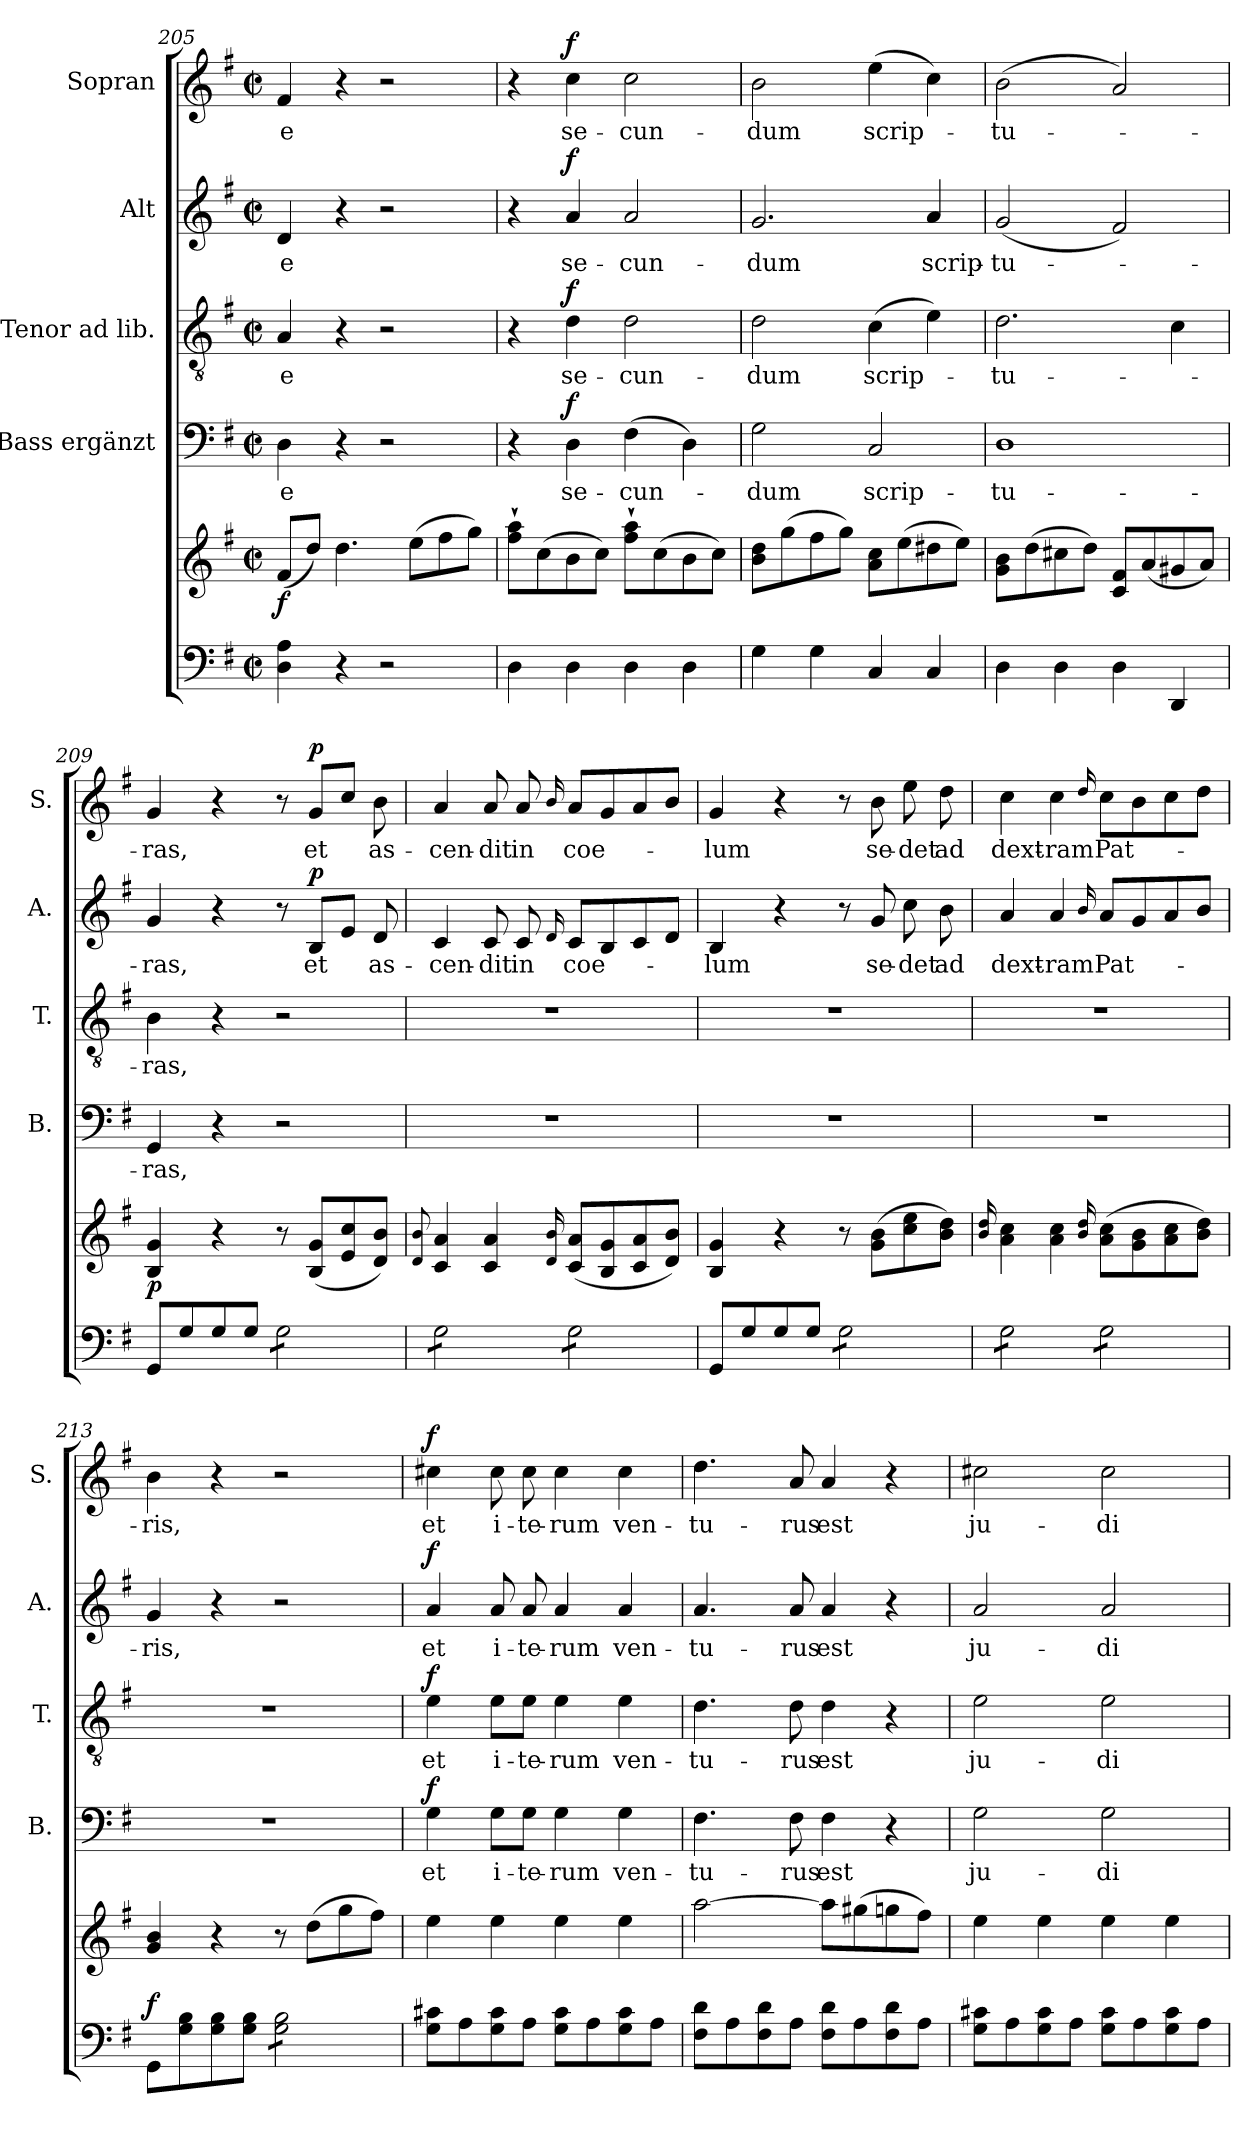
**kern	**kern	**dynam	**kern	**text	**dynam	**kern	**text	**dynam	**kern	**text	**dynam	**kern	**text	**dynam
*part5	*part5	*part5	*part4	*part4	*part4	*part3	*part3	*part3	*part2	*part2	*part2	*part1	*part1	*part1
*staff6	*staff5	*staff5/6	*staff4	*staff4	*staff4	*staff3	*staff3	*staff3	*staff2	*staff2	*staff2	*staff1	*staff1	*staff1
*	*	*	*I"Bass ergänzt	*	*	*I"Tenor ad lib.	*	*	*I"Alt	*	*	*I"Sopran	*	*
*	*	*	*I'B.	*	*	*I'T.	*	*	*I'A.	*	*	*I'S.	*	*
*clefF4	*clefG2	*	*clefF4	*	*	*clefGv2	*	*	*clefG2	*	*	*clefG2	*	*
*k[f#]	*k[f#]	*	*k[f#]	*	*	*k[f#]	*	*	*k[f#]	*	*	*k[f#]	*	*
*G:	*G:	*	*G:	*	*	*G:	*	*	*G:	*	*	*G:	*	*
*M2/2	*M2/2	*	*M2/2	*	*	*M2/2	*	*	*M2/2	*	*	*M2/2	*	*
*met(c|)	*met(c|)	*	*met(c|)	*	*	*met(c|)	*	*	*met(c|)	*	*	*met(c|)	*	*
=205	=205	=205	=205	=205	=205	=205	=205	=205	=205	=205	=205	=205	=205	=205
!	!	!LO:DY:b	!	!LO:LY:b	!	!	!LO:LY:b	!	!	!LO:LY:b	!	!	!LO:LY:b	!
4D\ 4A\	(<8f#/L	f	4D\	-e	.	4A/	-e	.	4d/	-e	.	4f#/	-e	.
.	8dd/J)	.	.	.	.	.	.	.	.	.	.	.	.	.
4r	4.dd\	.	4r	.	.	4r	.	.	4r	.	.	4r	.	.
2r	.	.	2r	.	.	2r	.	.	2r	.	.	2r	.	.
.	(>8ee\L	.	.	.	.	.	.	.	.	.	.	.	.	.
.	8ff#\	.	.	.	.	.	.	.	.	.	.	.	.	.
.	8gg\J)	.	.	.	.	.	.	.	.	.	.	.	.	.
=206	=206	=206	=206	=206	=206	=206	=206	=206	=206	=206	=206	=206	=206	=206
4D\	8ff#\`> 8aa\`>L	.	4r	.	.	4r	.	.	4r	.	.	4r	.	.
.	(>8cc\	.	.	.	.	.	.	.	.	.	.	.	.	.
!	!	!	!	!LO:LY:b	!LO:DY:a	!	!LO:LY:b	!LO:DY:a	!	!LO:LY:b	!LO:DY:a	!	!LO:LY:b	!LO:DY:a
4D\	8b\	.	4D\	se-	f	4d\	se-	f	4a/	se-	f	4cc\	se-	f
.	8cc\J)	.	.	.	.	.	.	.	.	.	.	.	.	.
!	!	!	!	!LO:LY:b	!	!	!LO:LY:b	!	!	!LO:LY:b	!	!	!LO:LY:b	!
4D\	8ff#\`> 8aa\`>L	.	(>4F#\	-cun-	.	2d\	-cun-	.	2a/	-cun-	.	2cc\	-cun-	.
.	(>8cc\	.	.	.	.	.	.	.	.	.	.	.	.	.
4D\	8b\	.	4D\)	.	.	.	.	.	.	.	.	.	.	.
.	8cc\J)	.	.	.	.	.	.	.	.	.	.	.	.	.
=207	=207	=207	=207	=207	=207	=207	=207	=207	=207	=207	=207	=207	=207	=207
!	!	!	!	!LO:LY:b	!	!	!LO:LY:b	!	!	!LO:LY:b	!	!	!LO:LY:b	!
4G\	8b\ 8dd\L	.	2G\	-dum	.	2d\	-dum	.	2.g/	-dum	.	2b\	-dum	.
.	(>8gg\	.	.	.	.	.	.	.	.	.	.	.	.	.
4G\	8ff#\	.	.	.	.	.	.	.	.	.	.	.	.	.
.	8gg\J)	.	.	.	.	.	.	.	.	.	.	.	.	.
!	!	!	!	!LO:LY:b	!	!	!LO:LY:b	!	!	!	!	!	!LO:LY:b	!
4C/	8a\ 8cc\L	.	2C/	scrip-	.	(>4c\	scrip-	.	.	.	.	(>4ee\	scrip-	.
.	(>8ee\	.	.	.	.	.	.	.	.	.	.	.	.	.
!	!	!	!	!	!	!	!	!	!	!LO:LY:b	!	!	!	!
4C/	8dd#X\	.	.	.	.	4e\)	.	.	4a/	scrip-	.	4cc\)	.	.
.	8ee\J)	.	.	.	.	.	.	.	.	.	.	.	.	.
!!LO:PB:g=z
=208	=208	=208	=208	=208	=208	=208	=208	=208	=208	=208	=208	=208	=208	=208
!	!	!	!	!LO:LY:b	!	!	!LO:LY:b	!	!	!LO:LY:b	!	!	!LO:LY:b	!
4D\	8g\ 8b\L	.	1D	-tu-	.	2.d\	-tu-	.	(<2g/	-tu-	.	(>2b\	-tu-	.
.	(>8dd\	.	.	.	.	.	.	.	.	.	.	.	.	.
4D\	8cc#X\	.	.	.	.	.	.	.	.	.	.	.	.	.
.	8dd\J)	.	.	.	.	.	.	.	.	.	.	.	.	.
4D\	8c/ 8f#/L	.	.	.	.	.	.	.	2f#/)	.	.	2a/)	.	.
.	(<8a/	.	.	.	.	.	.	.	.	.	.	.	.	.
4DD/	8g#X/	.	.	.	.	4c\	.	.	.	.	.	.	.	.
.	8a/J)	.	.	.	.	.	.	.	.	.	.	.	.	.
=209	=209	=209	=209	=209	=209	=209	=209	=209	=209	=209	=209	=209	=209	=209
!	!	!LO:DY:a=2	!	!LO:LY:b	!	!	!LO:LY:b	!	!	!LO:LY:b	!	!	!LO:LY:b	!
8GG/L	4B/ 4g/	p	4GG/	-ras,	.	4B\	-ras,	.	4g/	-ras,	.	4g/	-ras,	.
8G/	.	.	.	.	.	.	.	.	.	.	.	.	.	.
8G/	4r	.	4r	.	.	4r	.	.	4r	.	.	4r	.	.
8G/J	.	.	.	.	.	.	.	.	.	.	.	.	.	.
*tremolo	*	*	*	*	*	*	*	*	*	*	*	*	*	*
8G\L	8r	.	2r	.	.	2r	.	.	8r	.	.	8r	.	.
!	!	!	!	!	!	!	!	!	!	!LO:LY:b	!LO:DY:a	!	!LO:LY:b	!LO:DY:a
8G\	(<8B/ 8g/L	.	.	.	.	.	.	.	8B/L	et	p	8g/L	et	p
8G\	8e/ 8cc/	.	.	.	.	.	.	.	8e/J	.	.	8cc/J	.	.
!	!	!	!	!	!	!	!	!	!	!LO:LY:b	!	!	!LO:LY:b	!
8G\J	8d/ 8b/J)	.	.	.	.	.	.	.	8d/	as-	.	8b\	as-	.
=210	=210	=210	=210	=210	=210	=210	=210	=210	=210	=210	=210	=210	=210	=210
.	8qqd/ 8qqb/	.	.	.	.	.	.	.	.	.	.	.	.	.
!	!	!	!	!	!	!	!	!	!	!LO:LY:b	!	!	!LO:LY:b	!
8G\L	4c/ 4a/	.	1r	.	.	1r	.	.	4c/	-cen-	.	4a/	-cen-	.
8G\	.	.	.	.	.	.	.	.	.	.	.	.	.	.
!	!	!	!	!	!	!	!	!	!	!LO:LY:b	!	!	!LO:LY:b	!
8G\	4c/ 4a/	.	.	.	.	.	.	.	8c/	-dit	.	8a/	-dit	.
!	!	!	!	!	!	!	!	!	!	!LO:LY:b	!	!	!LO:LY:b	!
8G\J	.	.	.	.	.	.	.	.	8c/	in	.	8a/	in	.
.	16qqd/ 16qqb/	.	.	.	.	.	.	.	16qqd/	.	.	16qqb/	.	.
!	!	!	!	!	!	!	!	!	!	!LO:LY:b	!	!	!LO:LY:b	!
8G\L	(<8c/ 8a/L	.	.	.	.	.	.	.	8c/L	coe-	.	8a/L	coe-	.
8G\	8B/ 8g/	.	.	.	.	.	.	.	8B/	.	.	8g/	.	.
8G\	8c/ 8a/	.	.	.	.	.	.	.	8c/	.	.	8a/	.	.
8G\J	8d/ 8b/J)	.	.	.	.	.	.	.	8d/J	.	.	8b/J	.	.
*Xtremolo	*	*	*	*	*	*	*	*	*	*	*	*	*	*
=211	=211	=211	=211	=211	=211	=211	=211	=211	=211	=211	=211	=211	=211	=211
!	!	!	!	!	!	!	!	!	!	!LO:LY:b	!	!	!LO:LY:b	!
8GG/L	4B/ 4g/	.	1r	.	.	1r	.	.	4B/	-lum	.	4g/	-lum	.
8G/	.	.	.	.	.	.	.	.	.	.	.	.	.	.
8G/	4r	.	.	.	.	.	.	.	4r	.	.	4r	.	.
8G/J	.	.	.	.	.	.	.	.	.	.	.	.	.	.
*tremolo	*	*	*	*	*	*	*	*	*	*	*	*	*	*
8G\L	8r	.	.	.	.	.	.	.	8r	.	.	8r	.	.
!	!	!	!	!	!	!	!	!	!	!LO:LY:b	!	!	!LO:LY:b	!
8G\	(>8g\ 8b\L	.	.	.	.	.	.	.	8g/	se-	.	8b\	se-	.
!	!	!	!	!	!	!	!	!	!	!LO:LY:b	!	!	!LO:LY:b	!
8G\	8cc\ 8ee\	.	.	.	.	.	.	.	8cc\	-det	.	8ee\	-det	.
!	!	!	!	!	!	!	!	!	!	!LO:LY:b	!	!	!LO:LY:b	!
8G\J	8b\ 8dd\J)	.	.	.	.	.	.	.	8b\	ad	.	8dd\	ad	.
!!LO:LB:g=z
=212	=212	=212	=212	=212	=212	=212	=212	=212	=212	=212	=212	=212	=212	=212
.	16qqb/ 16qqdd/	.	.	.	.	.	.	.	.	.	.	.	.	.
!	!	!	!	!	!	!	!	!	!	!LO:LY:b	!	!	!LO:LY:b	!
8G\L	4a\ 4cc\	.	1r	.	.	1r	.	.	4a/	dext-	.	4cc\	dext-	.
8G\	.	.	.	.	.	.	.	.	.	.	.	.	.	.
!	!	!	!	!	!	!	!	!	!	!LO:LY:b	!	!	!LO:LY:b	!
8G\	4a\ 4cc\	.	.	.	.	.	.	.	4a/	-ram	.	4cc\	-ram	.
8G\J	.	.	.	.	.	.	.	.	.	.	.	.	.	.
.	16qqb/ 16qqdd/	.	.	.	.	.	.	.	16qqb/	.	.	16qqdd/	.	.
!	!	!	!	!	!	!	!	!	!	!LO:LY:b	!	!	!LO:LY:b	!
8G\L	(>8a\ 8cc\L	.	.	.	.	.	.	.	8a/L	Pat-	.	8cc\L	Pat-	.
8G\	8g\ 8b\	.	.	.	.	.	.	.	8g/	.	.	8b\	.	.
8G\	8a\ 8cc\	.	.	.	.	.	.	.	8a/	.	.	8cc\	.	.
8G\J	8b\ 8dd\J)	.	.	.	.	.	.	.	8b/J	.	.	8dd\J	.	.
*Xtremolo	*	*	*	*	*	*	*	*	*	*	*	*	*	*
=213	=213	=213	=213	=213	=213	=213	=213	=213	=213	=213	=213	=213	=213	=213
!	!	!LO:DY:a=2	!	!	!	!	!	!	!	!LO:LY:b	!	!	!LO:LY:b	!
8GG\L	4g/ 4b/	f	1r	.	.	1r	.	.	4g/	-ris,	.	4b\	-ris,	.
8G\ 8B\	.	.	.	.	.	.	.	.	.	.	.	.	.	.
8G\ 8B\	4r	.	.	.	.	.	.	.	4r	.	.	4r	.	.
8G\ 8B\J	.	.	.	.	.	.	.	.	.	.	.	.	.	.
*tremolo	*	*	*	*	*	*	*	*	*	*	*	*	*	*
8G\ 8B\L	8r	.	.	.	.	.	.	.	2r	.	.	2r	.	.
8G\ 8B\	(>8dd\L	.	.	.	.	.	.	.	.	.	.	.	.	.
8G\ 8B\	8gg\	.	.	.	.	.	.	.	.	.	.	.	.	.
8G\ 8B\J	8ff#\J)	.	.	.	.	.	.	.	.	.	.	.	.	.
*Xtremolo	*	*	*	*	*	*	*	*	*	*	*	*	*	*
=214	=214	=214	=214	=214	=214	=214	=214	=214	=214	=214	=214	=214	=214	=214
!	!	!	!	!LO:LY:b	!LO:DY:a	!	!LO:LY:b	!LO:DY:a	!	!LO:LY:b	!LO:DY:a	!	!LO:LY:b	!LO:DY:a
8G\ 8c#X\L	4ee\	.	4G\	et	f	4e\	et	f	4a/	et	f	4cc#X\	et	f
8A\	.	.	.	.	.	.	.	.	.	.	.	.	.	.
!	!	!	!	!LO:LY:b	!	!	!LO:LY:b	!	!	!LO:LY:b	!	!	!LO:LY:b	!
8G\ 8c#\	4ee\	.	8G\L	i-	.	8e\L	i-	.	8a/	i-	.	8cc#\	i-	.
!	!	!	!	!LO:LY:b	!	!	!LO:LY:b	!	!	!LO:LY:b	!	!	!LO:LY:b	!
8A\J	.	.	8G\J	-te-	.	8e\J	-te-	.	8a/	-te-	.	8cc#\	-te-	.
!	!	!	!	!LO:LY:b	!	!	!LO:LY:b	!	!	!LO:LY:b	!	!	!LO:LY:b	!
8G\ 8c#\L	4ee\	.	4G\	-rum	.	4e\	-rum	.	4a/	-rum	.	4cc#\	-rum	.
8A\	.	.	.	.	.	.	.	.	.	.	.	.	.	.
!	!	!	!	!LO:LY:b	!	!	!LO:LY:b	!	!	!LO:LY:b	!	!	!LO:LY:b	!
8G\ 8c#\	4ee\	.	4G\	ven-	.	4e\	ven-	.	4a/	ven-	.	4cc#\	ven-	.
8A\J	.	.	.	.	.	.	.	.	.	.	.	.	.	.
=215	=215	=215	=215	=215	=215	=215	=215	=215	=215	=215	=215	=215	=215	=215
!	!	!	!	!LO:LY:b	!	!	!LO:LY:b	!	!	!LO:LY:b	!	!	!LO:LY:b	!
8F#\ 8d\L	[2aa\	.	4.F#\	-tu-	.	4.d\	-tu-	.	4.a/	-tu-	.	4.dd\	-tu-	.
8A\	.	.	.	.	.	.	.	.	.	.	.	.	.	.
8F#\ 8d\	.	.	.	.	.	.	.	.	.	.	.	.	.	.
!	!	!	!	!LO:LY:b	!	!	!LO:LY:b	!	!	!LO:LY:b	!	!	!LO:LY:b	!
8A\J	.	.	8F#\	-rus	.	8d\	-rus	.	8a/	-rus	.	8a/	-rus	.
!	!	!	!	!LO:LY:b	!	!	!LO:LY:b	!	!	!LO:LY:b	!	!	!LO:LY:b	!
8F#\ 8d\L	8aa\L]	.	4F#\	est	.	4d\	est	.	4a/	est	.	4a/	est	.
8A\	(>8gg#X\	.	.	.	.	.	.	.	.	.	.	.	.	.
8F#\ 8d\	8ggn\	.	4r	.	.	4r	.	.	4r	.	.	4r	.	.
8A\J	8ff#\J)	.	.	.	.	.	.	.	.	.	.	.	.	.
!!LO:PB:g=z
=216	=216	=216	=216	=216	=216	=216	=216	=216	=216	=216	=216	=216	=216	=216
!	!	!	!	!LO:LY:b	!	!	!LO:LY:b	!	!	!LO:LY:b	!	!	!LO:LY:b	!
8G\ 8c#X\L	4ee\	.	2G\	ju-	.	2e\	ju-	.	2a/	ju-	.	2cc#X\	ju-	.
8A\	.	.	.	.	.	.	.	.	.	.	.	.	.	.
8G\ 8c#\	4ee\	.	.	.	.	.	.	.	.	.	.	.	.	.
8A\J	.	.	.	.	.	.	.	.	.	.	.	.	.	.
!	!	!	!	!LO:LY:b	!	!	!LO:LY:b	!	!	!LO:LY:b	!	!	!LO:LY:b	!
8G\ 8c#\L	4ee\	.	2G\	-di-	.	2e\	-di-	.	2a/	-di-	.	2cc#\	-di-	.
8A\	.	.	.	.	.	.	.	.	.	.	.	.	.	.
8G\ 8c#\	4ee\	.	.	.	.	.	.	.	.	.	.	.	.	.
8A\J	.	.	.	.	.	.	.	.	.	.	.	.	.	.
=	=	=	=	=	=	=	=	=	=	=	=	=	=	=
*-	*-	*-	*-	*-	*-	*-	*-	*-	*-	*-	*-	*-	*-	*-
